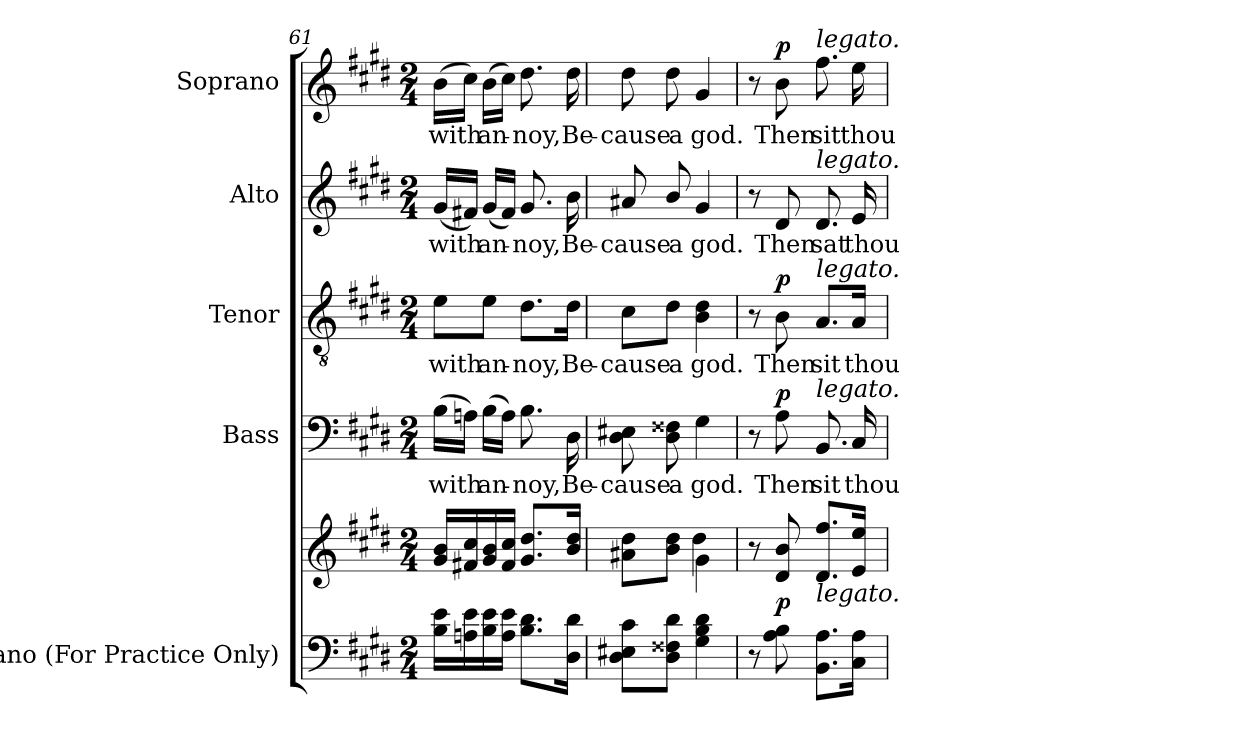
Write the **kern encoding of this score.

**kern	**kern	**dynam	**kern	**text	**dynam	**kern	**text	**dynam	**kern	**text	**kern	**text	**dynam
*part5	*part5	*part5	*part4	*part4	*part4	*part3	*part3	*part3	*part2	*part2	*part1	*part1	*part1
*staff6	*staff5	*staff5/6	*staff4	*staff4	*staff4	*staff3	*staff3	*staff3	*staff2	*staff2	*staff1	*staff1	*staff1
*I"Piano (For Practice Only)	*	*	*I"Bass	*	*	*I"Tenor	*	*	*I"Alto	*	*I"Soprano	*	*
*I'Pno.	*	*	*I'B.	*	*	*I'T.	*	*	*I'A.	*	*I'S.	*	*
*clefF4	*clefG2	*	*clefF4	*	*	*clefGv2	*	*	*clefG2	*	*clefG2	*	*
*	*	*	*	*	*	*ITrd7c12	*	*	*	*	*	*	*
*k[f#c#g#d#]	*k[f#c#g#d#]	*	*k[f#c#g#d#]	*	*	*k[f#c#g#d#]	*	*	*k[f#c#g#d#]	*	*k[f#c#g#d#]	*	*
*E:	*E:	*	*E:	*	*	*E:	*	*	*E:	*	*E:	*	*
*M2/4	*M2/4	*	*M2/4	*	*	*M2/4	*	*	*M2/4	*	*M2/4	*	*
=61	=61	=61	=61	=61	=61	=61	=61	=61	=61	=61	=61	=61	=61
!	!	!	!	!LO:LY:b:color=#000000	!	!	!	!	!	!	!	!	!
!	!	!	!	!	!	!	!LO:LY:b:color=#000000	!	!	!	!	!	!
!	!	!	!	!	!	!	!	!	!	!LO:LY:b:color=#000000	!	!	!
!	!	!	!	!	!	!	!	!	!	!	!	!LO:LY:b:color=#000000	!
16Bi\ 16eiLL	16g#i/ 16biLL	.	(16Bi\LL	with	.	8Ei\L	with	.	(16g#i/LL	with	(16bi\LL	with	.
16Ani\ 16ei	16f#Xi/ 16cc#i	.	16Ani\JJ)	.	.	.	.	.	16f#Xi/JJ)	.	16cc#i\JJ)	.	.
!	!	!	!	!LO:LY:b:color=#000000	!	!	!	!	!	!	!	!	!
!	!	!	!	!	!	!	!LO:LY:b:color=#000000	!	!	!	!	!	!
!	!	!	!	!	!	!	!	!	!	!LO:LY:b:color=#000000	!	!	!
!	!	!	!	!	!	!	!	!	!	!	!	!LO:LY:b:color=#000000	!
16Bi\ 16ei	16g#i/ 16bi	.	(16Bi\LL	an-	.	8Ei\J	an-	.	(16g#i/LL	an-	(16bi\LL	an-	.
16Ai\ 16eiJJ	16f#i/ 16cc#iJJ	.	16Ai\JJ)	.	.	.	.	.	16f#i/JJ)	.	16cc#i\JJ)	.	.
!	!	!	!	!LO:LY:b:color=#000000	!	!	!	!	!	!	!	!	!
!	!	!	!	!	!	!	!LO:LY:b:color=#000000	!	!	!	!	!	!
!	!	!	!	!	!	!	!	!	!	!LO:LY:b:color=#000000	!	!	!
!	!	!	!	!	!	!	!	!	!	!	!	!LO:LY:b:color=#000000	!
8.Bi\ 8.d#iL	8.g#i/ 8.dd#iL	.	8.Bi\	-noy,	.	8.D#i\L	-noy,	.	8.g#i/	-noy,	8.dd#i\	-noy,	.
!	!	!	!	!LO:LY:b:color=#000000	!	!	!	!	!	!	!	!	!
!	!	!	!	!	!	!	!LO:LY:b:color=#000000	!	!	!	!	!	!
!	!	!	!	!	!	!	!	!	!	!LO:LY:b:color=#000000	!	!	!
!	!	!	!	!	!	!	!	!	!	!	!	!LO:LY:b:color=#000000	!
16D#i\ 16d#iJk	16bi/ 16dd#iJk	.	16D#i\	Be-	.	16D#i\Jk	Be-	.	16bi\	Be-	16dd#i\	Be-	.
=62	=62	=62	=62	=62	=62	=62	=62	=62	=62	=62	=62	=62	=62
*	*^	*	*	*	*	*	*	*	*	*	*	*	*
*	*	*^	*	*	*	*	*	*	*	*	*	*	*	*
!	!	!	!	!	!	!LO:LY:b:color=#000000	!	!	!	!	!	!	!	!	!
!	!	!	!	!	!	!	!	!	!LO:LY:b:color=#000000	!	!	!	!	!	!
!	!	!	!	!	!	!	!	!	!	!	!	!LO:LY:b:color=#000000	!	!	!
!	!	!	!	!	!	!	!	!	!	!	!	!	!	!LO:LY:b:color=#000000	!
8D#i\ 8E#Xi 8c#iL	8a#Xi\ 8dd#iL	4ryy	4ryy	.	8D#i\ 8E#Xi	-cause	.	8C#i\L	-cause	.	8a#Xi/	-cause	8dd#i\	-cause	.
!	!	!	!	!	!	!LO:LY:b:color=#000000	!	!	!	!	!	!	!	!	!
!	!	!	!	!	!	!	!	!	!LO:LY:b:color=#000000	!	!	!	!	!	!
!	!	!	!	!	!	!	!	!	!	!	!	!LO:LY:b:color=#000000	!	!	!
!	!	!	!	!	!	!	!	!	!	!	!	!	!	!LO:LY:b:color=#000000	!
8D#i\ 8F##Xi 8d#iJ	8bi\ 8dd#iJ	.	.	.	8D#i\ 8F##Xi	a	.	8D#i\J	a	.	8bi/	a	8dd#i\	a	.
!	!	!	!	!	!	!LO:LY:b:color=#000000	!	!	!	!	!	!	!	!	!
!	!	!	!	!	!	!	!	!	!LO:LY:b:color=#000000	!	!	!	!	!	!
!	!	!	!	!	!	!	!	!	!	!	!	!LO:LY:b:color=#000000	!	!	!
!	!	!	!	!	!	!	!	!	!	!	!	!	!	!LO:LY:b:color=#000000	!
4G#i\ 4Bi 4d#i	4ryy	4g#i\	4dd#i\	.	4G#i\	god.	.	4BBi\ 4D#i	god.	.	4g#i/	god.	4g#i/	god.	.
*	*v	*v	*v	*	*	*	*	*	*	*	*	*	*	*	*
!!LO:PB:g=z
=63	=63	=63	=63	=63	=63	=63	=63	=63	=63	=63	=63	=63	=63
*^	*	*	*	*	*	*	*	*	*	*	*	*	*
8ryy	8r	8r	.	8r	.	.	8r	.	.	8r	.	8r	.	.
!	!	!	!	!	!LO:LY:b:color=#000000	!	!	!	!	!	!	!	!	!
!	!	!	!	!	!	!	!	!LO:LY:b:color=#000000	!	!	!	!	!	!
!	!	!	!	!	!	!	!	!	!	!	!LO:LY:b:color=#000000	!	!	!
!	!	!	!	!	!	!	!	!	!	!	!	!	!LO:LY:b:color=#000000	!
8Ai\ 8Bi	4.ryy	8d#i/ 8bi	p	8Ai\	Then	p	8BBi\	Then	p	8d#i/	Then	8bi\	Then	p
!	!	!	!	!	!LO:LY:b:color=#000000	!	!	!	!	!	!	!	!	!
!	!	!	!	!	!	!	!	!LO:LY:b:color=#000000	!	!	!	!	!	!
!	!	!	!	!	!	!	!	!	!	!	!LO:LY:b:color=#000000	!	!	!
!	!	!	!	!	!	!	!	!	!	!	!	!LO:TX:a:i:t=legato.	!	!
!	!	!	!	!	!	!	!	!	!	!LO:TX:a:i:t=legato.	!	!	!	!
!	!	!	!	!	!	!	!LO:TX:a:i:t=legato.	!	!	!	!	!	!	!
!	!	!	!	!LO:TX:a:i:t=legato.	!	!	!	!	!	!	!	!	!	!
!	!	!LO:TX:b:i:t=legato.	!	!	!	!	!	!	!	!	!	!	!	!
!	!	!	!	!	!	!	!	!	!	!	!	!	!LO:LY:b:color=#000000	!
8.BBi\ 8.AiL	.	8.d#i/ 8.ff#iL	.	8.BBi/	sit	.	8.AAi/L	sit	.	8.d#i/	sat	8.ff#i\	sit	.
!	!	!	!	!	!LO:LY:b:color=#000000	!	!	!	!	!	!	!	!	!
!	!	!	!	!	!	!	!	!LO:LY:b:color=#000000	!	!	!	!	!	!
!	!	!	!	!	!	!	!	!	!	!	!LO:LY:b:color=#000000	!	!	!
!	!	!	!	!	!	!	!	!	!	!	!	!	!LO:LY:b:color=#000000	!
16C#i\ 16AiJk	.	16ei/ 16eeiJk	.	16C#i/	thou	.	16AAi/Jk	thou	.	16ei/	thou	16eei\	thou	.
*v	*v	*	*	*	*	*	*	*	*	*	*	*	*	*
=	=	=	=	=	=	=	=	=	=	=	=	=	=
*-	*-	*-	*-	*-	*-	*-	*-	*-	*-	*-	*-	*-	*-
